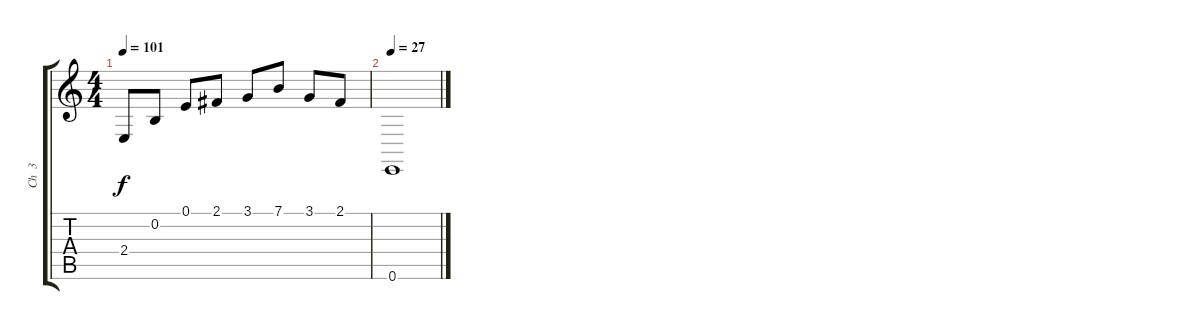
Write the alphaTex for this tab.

\track ("Ch  3   " "Ch  3   ") {instrument acousticgrandpiano}
\staff {score tabs}
\tuning (E4 B3 G3 D3 A2 E2) {hide}
\ts (4 4)
\tempo 101
\clef g2
\ks c
2.4.8{dy f} 0.2.8 0.1.8 2.1.8 3.1.8 7.1.8 3.1.8 2.1.8 |
\tempo 27
0.6.1
